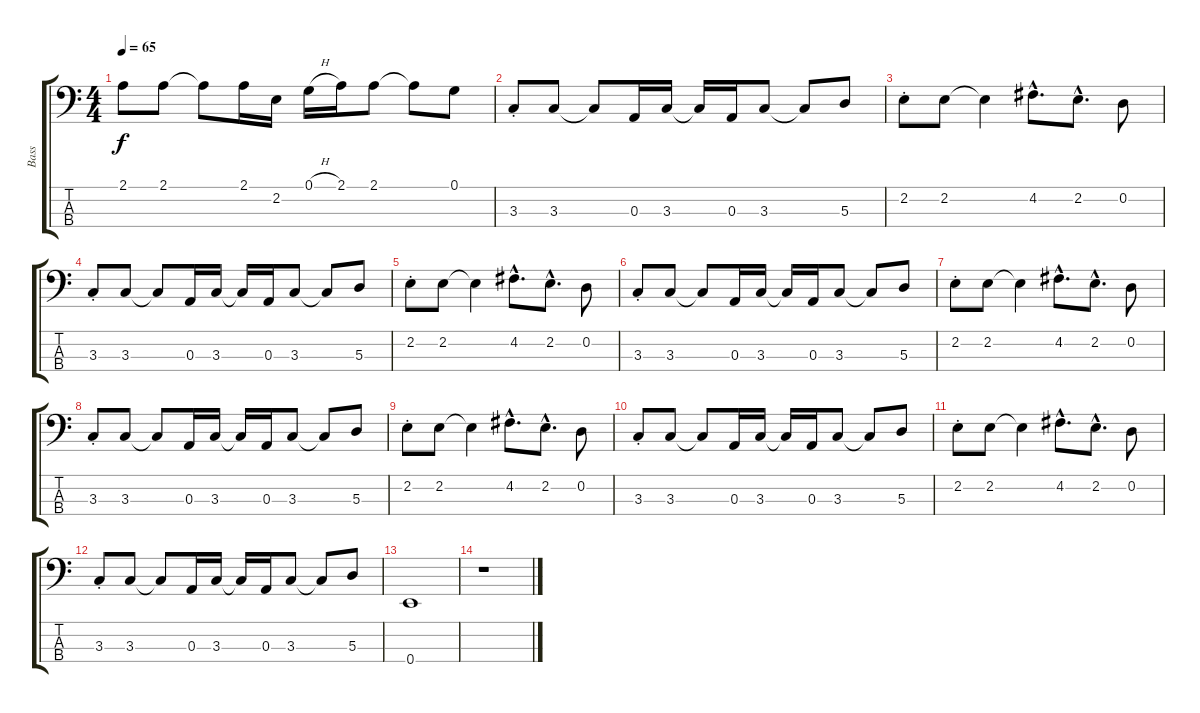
\track ("Bass" "Bass") {instrument electricbassfinger}
\staff {score tabs}
\tuning (G2 D2 A1 E1) {hide}
\ts (4 4)
\tempo 65
\clef f4
\ks c
2.1.8{dy f} 2.1.8 2.1{t}.8 2.1.16 2.2.16 0.1{h}.16 2.1.16 2.1.8 2.1{t}.8 0.1.8 |
3.3{st}.8 3.3.8 3.3{t}.8 0.3.16 3.3.16 3.3{t}.16 0.3.16 3.3.8 3.3{t}.8 5.3.8 |
2.2{st}.8 2.2.8 2.2{t}.4 4.2{hac}.8{d} 2.2{hac}.8{d} 0.2.8 |
3.3{st}.8 3.3.8 3.3{t}.8 0.3.16 3.3.16 3.3{t}.16 0.3.16 3.3.8 3.3{t}.8 5.3.8 |
2.2{st}.8 2.2.8 2.2{t}.4 4.2{hac}.8{d} 2.2{hac}.8{d} 0.2.8 |
3.3{st}.8 3.3.8 3.3{t}.8 0.3.16 3.3.16 3.3{t}.16 0.3.16 3.3.8 3.3{t}.8 5.3.8 |
2.2{st}.8 2.2.8 2.2{t}.4 4.2{hac}.8{d} 2.2{hac}.8{d} 0.2.8 |
3.3{st}.8 3.3.8 3.3{t}.8 0.3.16 3.3.16 3.3{t}.16 0.3.16 3.3.8 3.3{t}.8 5.3.8 |
2.2{st}.8 2.2.8 2.2{t}.4 4.2{hac}.8{d} 2.2{hac}.8{d} 0.2.8 |
3.3{st}.8 3.3.8 3.3{t}.8 0.3.16 3.3.16 3.3{t}.16 0.3.16 3.3.8 3.3{t}.8 5.3.8 |
2.2{st}.8 2.2.8 2.2{t}.4 4.2{hac}.8{d} 2.2{hac}.8{d} 0.2.8 |
3.3{st}.8 3.3.8 3.3{t}.8 0.3.16 3.3.16 3.3{t}.16 0.3.16 3.3.8 3.3{t}.8 5.3.8 |
0.4.1 |
r.1
